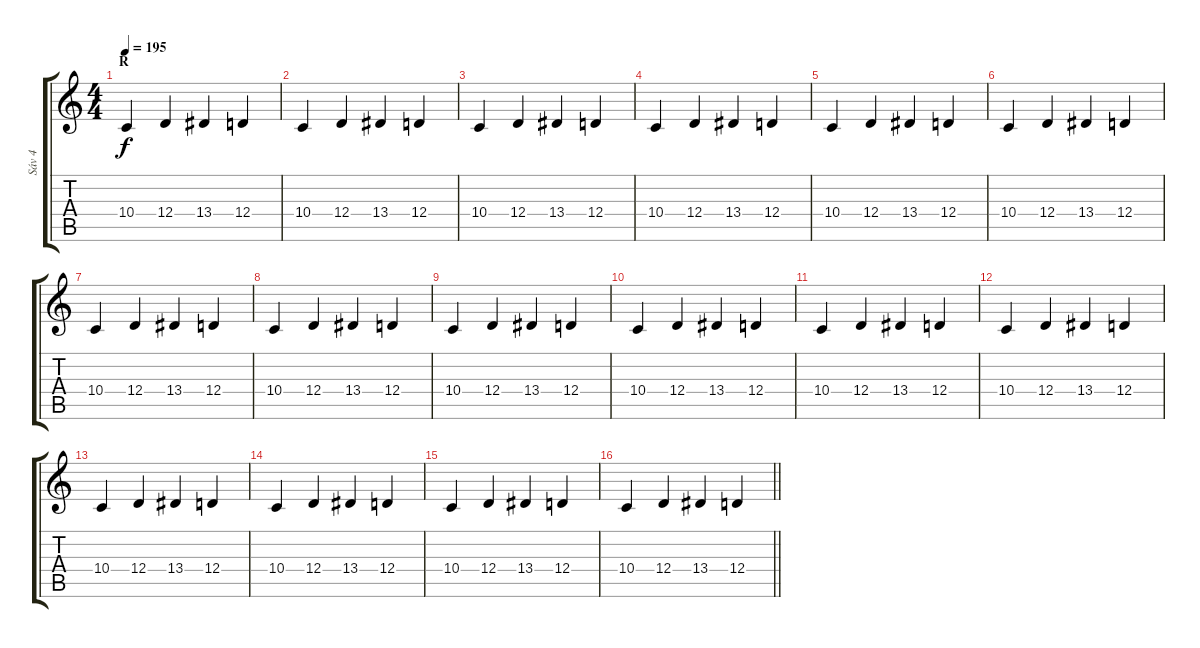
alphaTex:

\track ("Sáv 4" "Sáv 4") {instrument trumpet}
\staff {score tabs}
\tuning (E4 B3 G3 D3 A2 E2) {hide}
\ts (4 4)
\section ("" "R")
\tempo 195
\clef g2
\ks c
10.4.4{dy f} 12.4.4 13.4.4 12.4.4 |
10.4.4 12.4.4 13.4.4 12.4.4 |
10.4.4 12.4.4 13.4.4 12.4.4 |
10.4.4 12.4.4 13.4.4 12.4.4 |
10.4.4 12.4.4 13.4.4 12.4.4 |
10.4.4 12.4.4 13.4.4 12.4.4 |
10.4.4 12.4.4 13.4.4 12.4.4 |
10.4.4 12.4.4 13.4.4 12.4.4 |
10.4.4 12.4.4 13.4.4 12.4.4 |
10.4.4 12.4.4 13.4.4 12.4.4 |
10.4.4 12.4.4 13.4.4 12.4.4 |
10.4.4 12.4.4 13.4.4 12.4.4 |
10.4.4 12.4.4 13.4.4 12.4.4 |
10.4.4 12.4.4 13.4.4 12.4.4 |
10.4.4 12.4.4 13.4.4 12.4.4 |
\barLineRight lightlight
10.4.4 12.4.4 13.4.4 12.4.4
